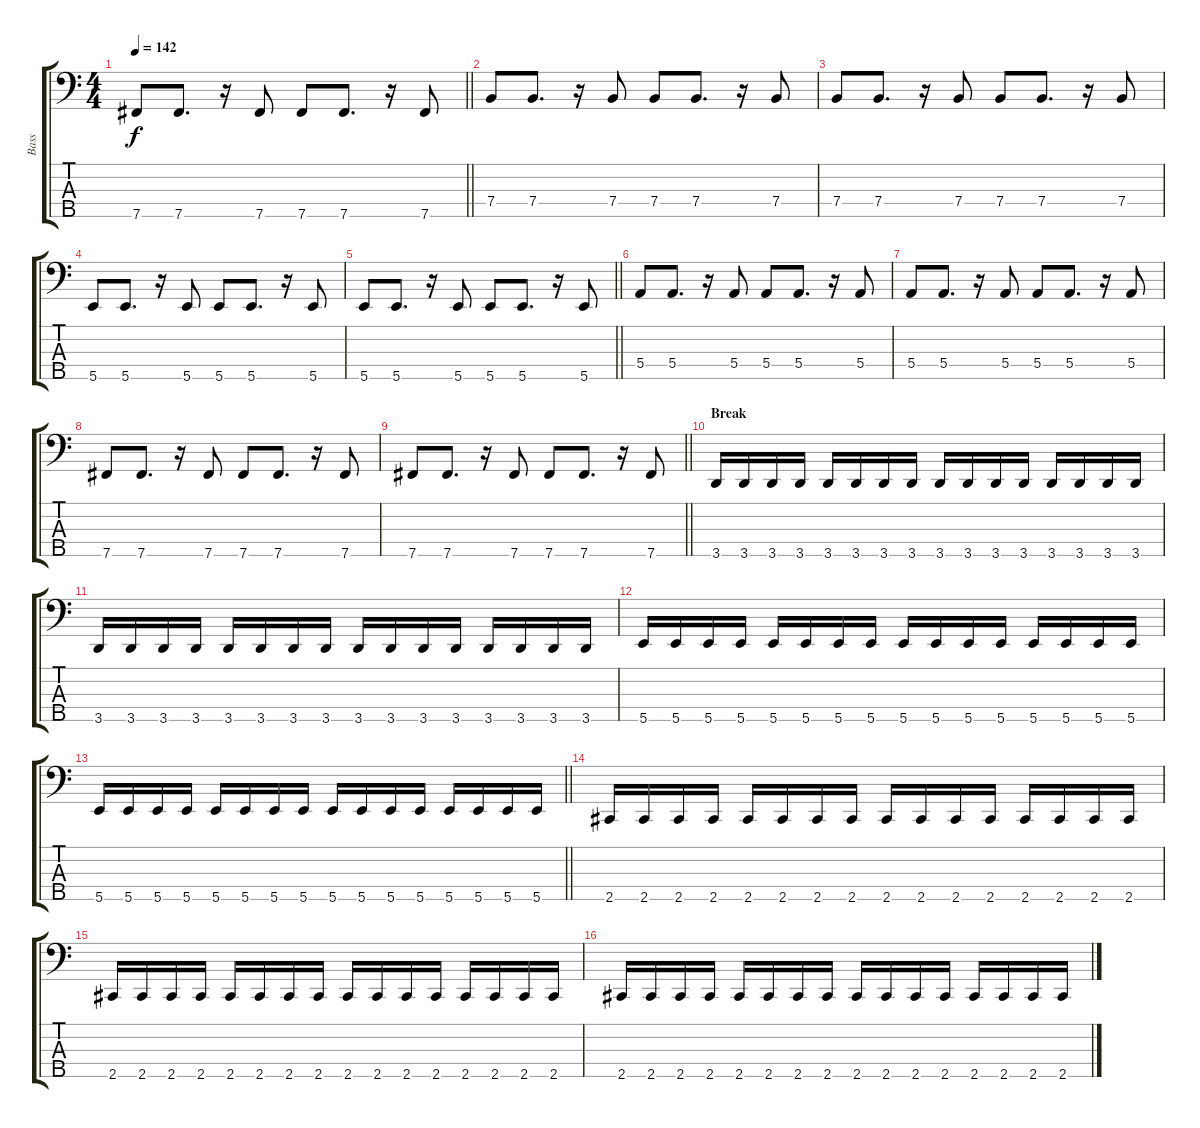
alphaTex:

\track ("Bass" "Bass") {instrument electricbassfinger}
\staff {score tabs}
\tuning (G2 D2 A1 E1 B0) {hide}
\ts (4 4)
\tempo 142
\clef f4
\barLineRight lightlight
\ks c
7.5.8{dy f} 7.5.8{d} r.16 7.5.8 7.5.8 7.5.8{d} r.16 7.5.8 |
\section ("" "")
7.4.8 7.4.8{d} r.16 7.4.8 7.4.8 7.4.8{d} r.16 7.4.8 |
7.4.8 7.4.8{d} r.16 7.4.8 7.4.8 7.4.8{d} r.16 7.4.8 |
5.5.8 5.5.8{d} r.16 5.5.8 5.5.8 5.5.8{d} r.16 5.5.8 |
\barLineRight lightlight
5.5.8 5.5.8{d} r.16 5.5.8 5.5.8 5.5.8{d} r.16 5.5.8 |
\section ("" "")
5.4.8 5.4.8{d} r.16 5.4.8 5.4.8 5.4.8{d} r.16 5.4.8 |
5.4.8 5.4.8{d} r.16 5.4.8 5.4.8 5.4.8{d} r.16 5.4.8 |
7.5.8 7.5.8{d} r.16 7.5.8 7.5.8 7.5.8{d} r.16 7.5.8 |
\barLineRight lightlight
7.5.8 7.5.8{d} r.16 7.5.8 7.5.8 7.5.8{d} r.16 7.5.8 |
\section ("" "Break")
3.5.16 3.5.16 3.5.16 3.5.16 3.5.16 3.5.16 3.5.16 3.5.16 3.5.16 3.5.16 3.5.16 3.5.16 3.5.16 3.5.16 3.5.16 3.5.16 |
3.5.16 3.5.16 3.5.16 3.5.16 3.5.16 3.5.16 3.5.16 3.5.16 3.5.16 3.5.16 3.5.16 3.5.16 3.5.16 3.5.16 3.5.16 3.5.16 |
5.5.16 5.5.16 5.5.16 5.5.16 5.5.16 5.5.16 5.5.16 5.5.16 5.5.16 5.5.16 5.5.16 5.5.16 5.5.16 5.5.16 5.5.16 5.5.16 |
\barLineRight lightlight
5.5.16 5.5.16 5.5.16 5.5.16 5.5.16 5.5.16 5.5.16 5.5.16 5.5.16 5.5.16 5.5.16 5.5.16 5.5.16 5.5.16 5.5.16 5.5.16 |
\section ("" "")
2.5.16 2.5.16 2.5.16 2.5.16 2.5.16 2.5.16 2.5.16 2.5.16 2.5.16 2.5.16 2.5.16 2.5.16 2.5.16 2.5.16 2.5.16 2.5.16 |
2.5.16 2.5.16 2.5.16 2.5.16 2.5.16 2.5.16 2.5.16 2.5.16 2.5.16 2.5.16 2.5.16 2.5.16 2.5.16 2.5.16 2.5.16 2.5.16 |
2.5.16 2.5.16 2.5.16 2.5.16 2.5.16 2.5.16 2.5.16 2.5.16 2.5.16 2.5.16 2.5.16 2.5.16 2.5.16 2.5.16 2.5.16 2.5.16
